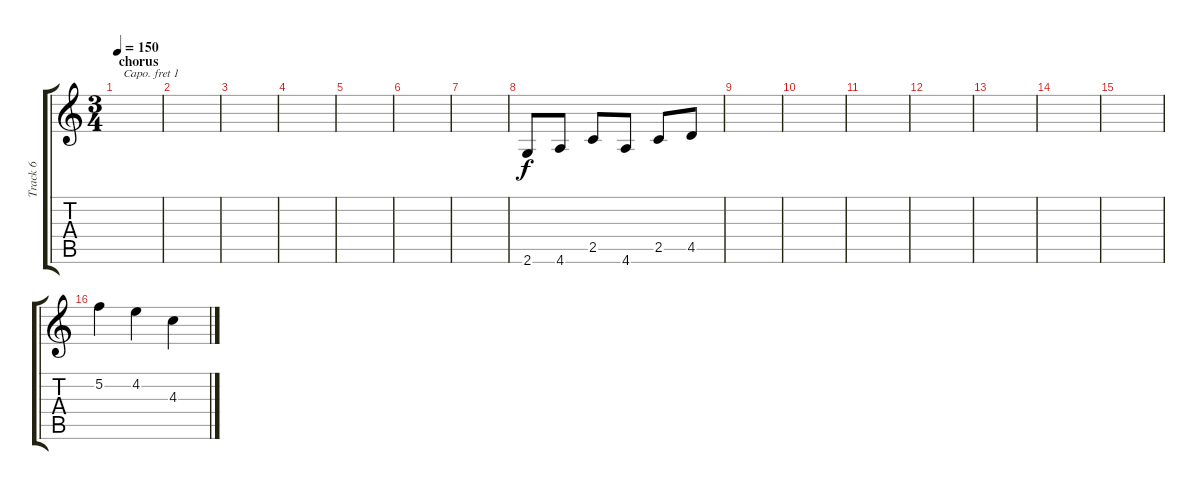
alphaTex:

\track ("Track 6" "Track 6") {instrument distortionguitar}
\staff {score tabs}
\capo 1
\tuning (E4 B3 G3 D3 A2 E2) {hide}
\ts (3 4)
\section ("" "chorus")
\tempo 150
\clef g2
\ks c
|
|
|
|
|
|
|
2.6.8 4.6.8 2.5.8 4.6.8 2.5.8 4.5.8 |
|
|
|
|
|
|
|
5.2.4 4.2.4 4.3.4
